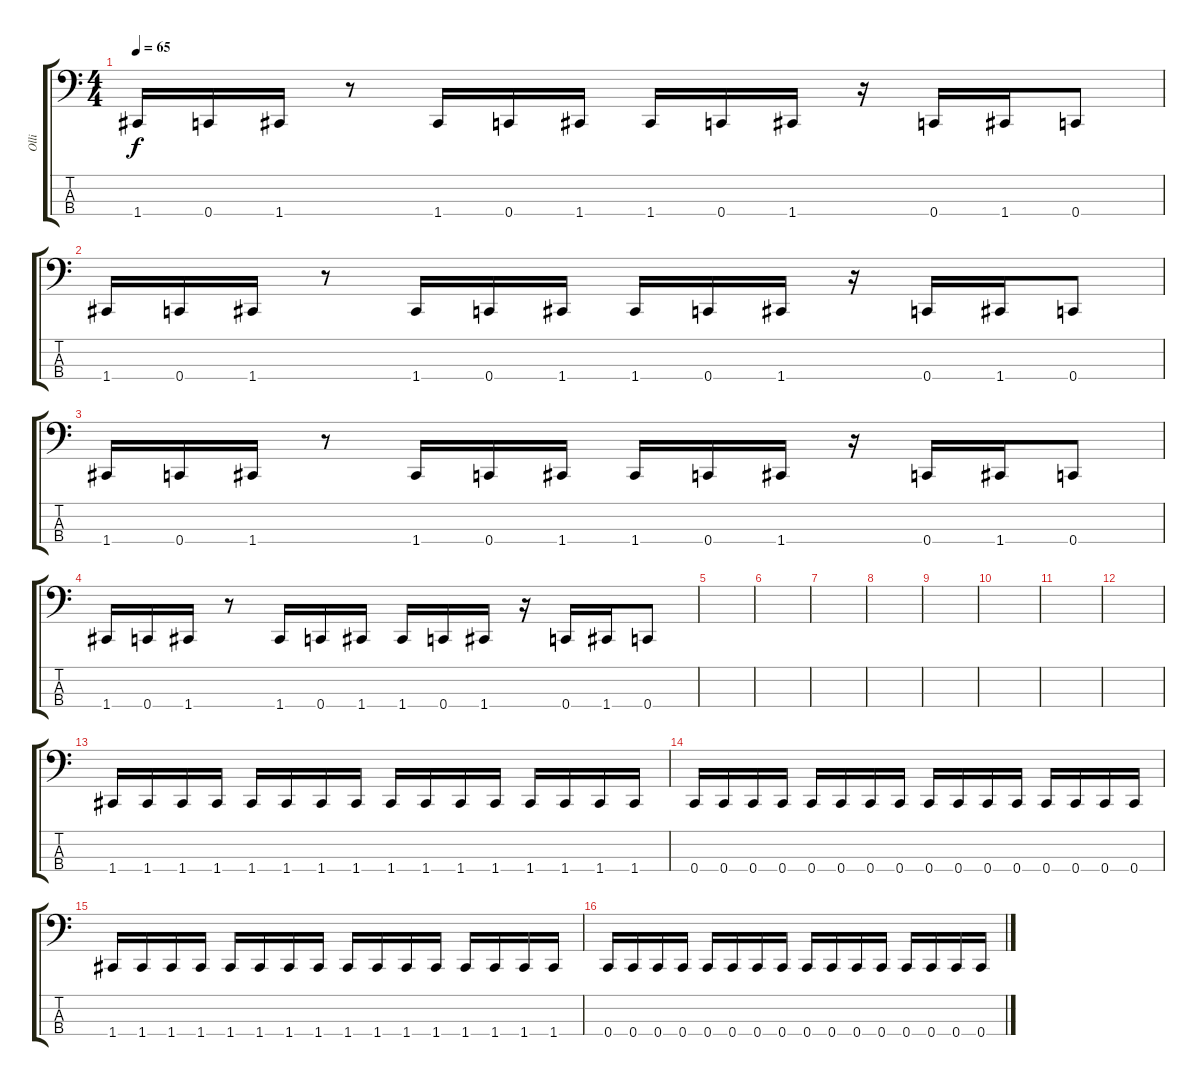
\track ("Olli" "Olli") {instrument electricbassfinger}
\staff {score tabs}
\tuning (F2 C2 G1 C1) {hide}
\ts (4 4)
\tempo 65
\clef f4
\ks c
1.4.16{dy f} 0.4.16 1.4.16 r.8 1.4.16 0.4.16 1.4.16 1.4.16 0.4.16 1.4.16 r.16 0.4.16 1.4.16 0.4.8 |
1.4.16 0.4.16 1.4.16 r.8 1.4.16 0.4.16 1.4.16 1.4.16 0.4.16 1.4.16 r.16 0.4.16 1.4.16 0.4.8 |
1.4.16 0.4.16 1.4.16 r.8 1.4.16 0.4.16 1.4.16 1.4.16 0.4.16 1.4.16 r.16 0.4.16 1.4.16 0.4.8 |
1.4.16 0.4.16 1.4.16 r.8 1.4.16 0.4.16 1.4.16 1.4.16 0.4.16 1.4.16 r.16 0.4.16 1.4.16 0.4.8 |
|
|
|
|
|
|
|
|
1.4.16 1.4.16 1.4.16 1.4.16 1.4.16 1.4.16 1.4.16 1.4.16 1.4.16 1.4.16 1.4.16 1.4.16 1.4.16 1.4.16 1.4.16 1.4.16 |
0.4.16 0.4.16 0.4.16 0.4.16 0.4.16 0.4.16 0.4.16 0.4.16 0.4.16 0.4.16 0.4.16 0.4.16 0.4.16 0.4.16 0.4.16 0.4.16 |
1.4.16 1.4.16 1.4.16 1.4.16 1.4.16 1.4.16 1.4.16 1.4.16 1.4.16 1.4.16 1.4.16 1.4.16 1.4.16 1.4.16 1.4.16 1.4.16 |
0.4.16 0.4.16 0.4.16 0.4.16 0.4.16 0.4.16 0.4.16 0.4.16 0.4.16 0.4.16 0.4.16 0.4.16 0.4.16 0.4.16 0.4.16 0.4.16
